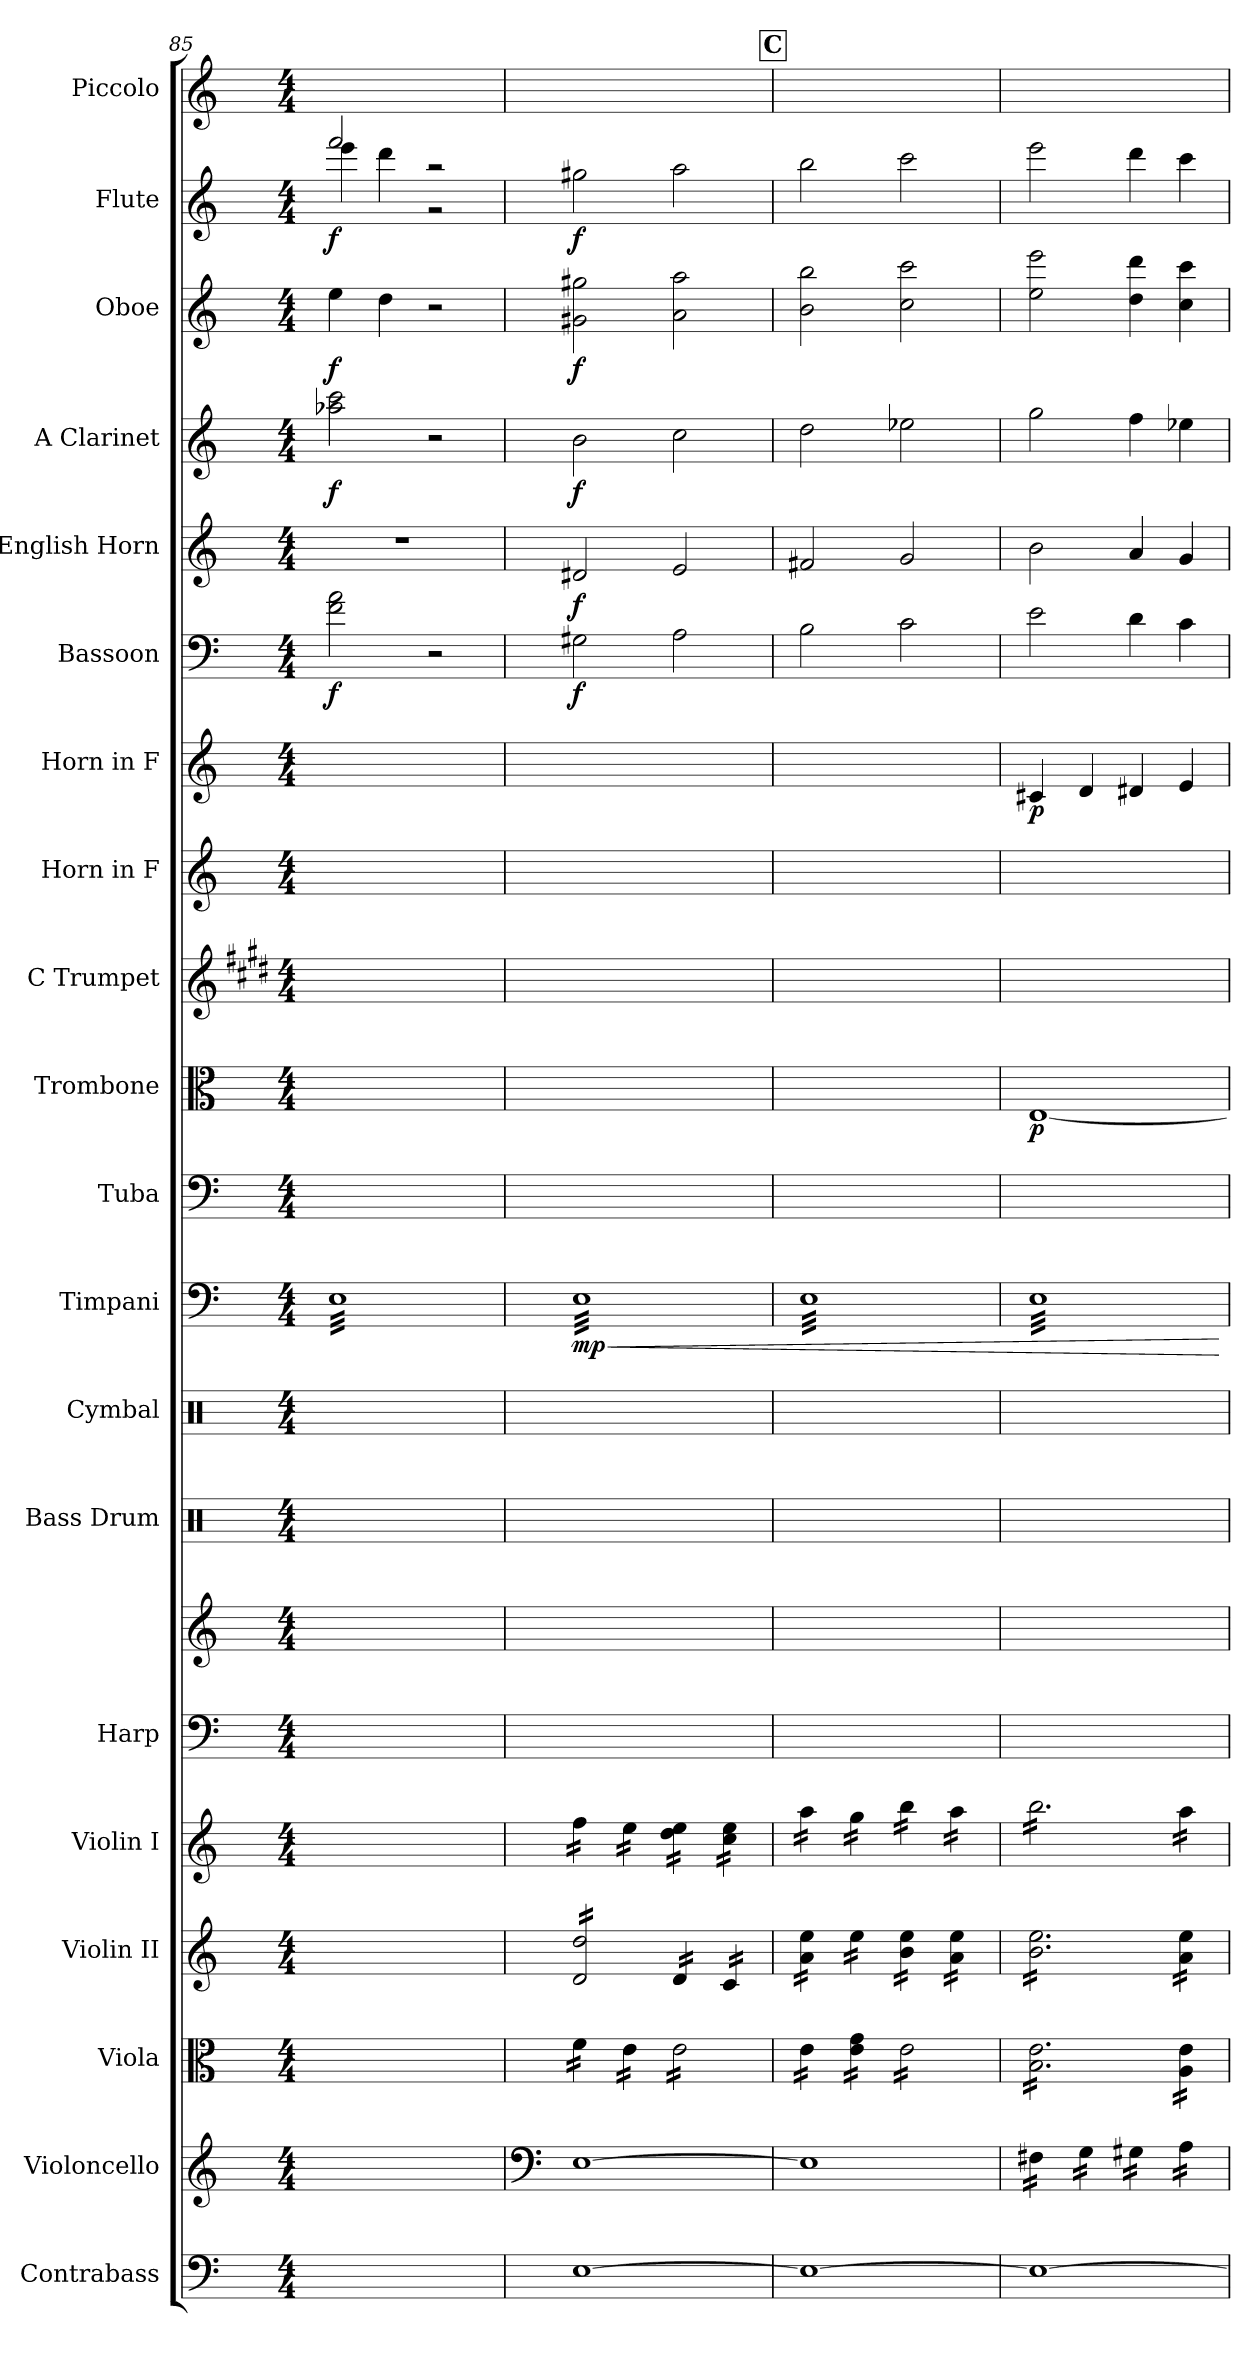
**kern	**kern	**kern	**kern	**kern	**kern	**kern	**kern	**kern	**kern	**dynam	**kern	**kern	**dynam	**kern	**kern	**kern	**dynam	**kern	**dynam	**kern	**dynam	**kern	**dynam	**kern	**dynam	**kern	**dynam	**kern
*part20	*part19	*part18	*part17	*part16	*part15	*part15	*part14	*part13	*part12	*part12	*part11	*part10	*part10	*part9	*part8	*part7	*part7	*part6	*part6	*part5	*part5	*part4	*part4	*part3	*part3	*part2	*part2	*part1
*staff21	*staff20	*staff19	*staff18	*staff17	*staff16	*staff15	*staff14	*staff13	*staff12	*staff12	*staff11	*staff10	*staff10	*staff9	*staff8	*staff7	*staff7	*staff6	*staff6	*staff5	*staff5	*staff4	*staff4	*staff3	*staff3	*staff2	*staff2	*staff1
*I"Contrabass	*I"Violoncello	*I"Viola	*I"Violin II	*I"Violin I	*I"Harp	*	*I"Bass Drum	*I"Cymbal	*I"Timpani	*	*I"Tuba	*I"Trombone	*	*I"C Trumpet	*I"Horn in F	*I"Horn in F	*	*I"Bassoon	*	*I"English Horn	*	*I"A Clarinet	*	*I"Oboe	*	*I"Flute	*	*I"Piccolo
*I'Cb.	*I'Vlc.	*I'Vla.	*I'Vln.II	*I'Vln.I	*I'Hrp.	*	*I'B. Dr.	*I'Cym.	*I'Timp.	*	*I'Tba.	*I'Trb.	*	*I'C Tpt.	*	*	*	*I'Bsn.	*	*I'E. Hn.	*	*I'A Cl.	*	*I'Ob.	*	*I'Fl.	*	*I'Picc.
*clefF4	*clefG2	*clefC3	*clefG2	*clefG2	*clefF4	*clefG2	*clefX	*clefX	*clefF4	*	*clefF4	*clefC3	*	*clefG2	*clefG2	*clefG2	*	*clefF4	*	*clefG2	*	*clefG2	*	*clefG2	*	*clefG2	*	*clefG2
*ITrd7c12	*	*	*	*	*	*	*	*	*	*	*	*	*	*	*ITrd4c7	*ITrd4c7	*	*	*	*ITrd4c7	*	*ITrd2c3	*	*	*	*	*	*ITrd-7c-12
*k[]	*k[]	*k[]	*k[]	*k[]	*k[]	*k[]	*k[]	*k[]	*k[]	*	*k[]	*k[]	*	*k[f#c#g#d#]	*k[b-]	*k[b-]	*	*k[]	*	*k[b-]	*	*k[f#c#g#]	*	*k[]	*	*k[]	*	*k[]
*M4/4	*M4/4	*M4/4	*M4/4	*M4/4	*M4/4	*M4/4	*M4/4	*M4/4	*M4/4	*	*M4/4	*M4/4	*	*M4/4	*M4/4	*M4/4	*	*M4/4	*	*M4/4	*	*M4/4	*	*M4/4	*	*M4/4	*	*M4/4
=85	=85	=85	=85	=85	=85	=85	=85	=85	=85	=85	=85	=85	=85	=85	=85	=85	=85	=85	=85	=85	=85	=85	=85	=85	=85	=85	=85	=85
*	*	*	*	*	*	*	*	*	*	*	*	*	*	*	*	*	*	*	*	*	*	*	*	*	*	*^	*	*
!	!	!	!	!	!	!	!	!	!	!	!	!	!	!	!	!	!	!	!LO:DY:b	!	!	!	!LO:DY:b	!	!LO:DY:b	!	!	!LO:DY:b	!
*	*	*	*	*	*	*	*	*	*tremolo	*	*	*	*	*	*	*	*	*	*	*	*	*	*	*	*	*	*	*	*
1ryy	1ryy	1ryy	1ryy	1ryy	1ryy	1ryy	1ryy	1ryy	32ELLL	.	1ryy	1ryy	.	1ryy	1ryy	1ryy	.	2f\ 2a\	f	1r	.	2ffn\ 2aa\	f	4ee\	f	2fff/	4eee\	f	1ryy
.	.	.	.	.	.	.	.	.	32E	.	.	.	.	.	.	.	.	.	.	.	.	.	.	.	.	.	.	.	.
.	.	.	.	.	.	.	.	.	32E	.	.	.	.	.	.	.	.	.	.	.	.	.	.	.	.	.	.	.	.
.	.	.	.	.	.	.	.	.	32E	.	.	.	.	.	.	.	.	.	.	.	.	.	.	.	.	.	.	.	.
.	.	.	.	.	.	.	.	.	32E	.	.	.	.	.	.	.	.	.	.	.	.	.	.	.	.	.	.	.	.
.	.	.	.	.	.	.	.	.	32E	.	.	.	.	.	.	.	.	.	.	.	.	.	.	.	.	.	.	.	.
.	.	.	.	.	.	.	.	.	32E	.	.	.	.	.	.	.	.	.	.	.	.	.	.	.	.	.	.	.	.
.	.	.	.	.	.	.	.	.	32E	.	.	.	.	.	.	.	.	.	.	.	.	.	.	.	.	.	.	.	.
.	.	.	.	.	.	.	.	.	32E	.	.	.	.	.	.	.	.	.	.	.	.	.	.	4dd\	.	.	4ddd\	.	.
.	.	.	.	.	.	.	.	.	32E	.	.	.	.	.	.	.	.	.	.	.	.	.	.	.	.	.	.	.	.
.	.	.	.	.	.	.	.	.	32E	.	.	.	.	.	.	.	.	.	.	.	.	.	.	.	.	.	.	.	.
.	.	.	.	.	.	.	.	.	32E	.	.	.	.	.	.	.	.	.	.	.	.	.	.	.	.	.	.	.	.
.	.	.	.	.	.	.	.	.	32E	.	.	.	.	.	.	.	.	.	.	.	.	.	.	.	.	.	.	.	.
.	.	.	.	.	.	.	.	.	32E	.	.	.	.	.	.	.	.	.	.	.	.	.	.	.	.	.	.	.	.
.	.	.	.	.	.	.	.	.	32E	.	.	.	.	.	.	.	.	.	.	.	.	.	.	.	.	.	.	.	.
.	.	.	.	.	.	.	.	.	32E	.	.	.	.	.	.	.	.	.	.	.	.	.	.	.	.	.	.	.	.
.	.	.	.	.	.	.	.	.	32E	.	.	.	.	.	.	.	.	2r	.	.	.	2r	.	2r	.	2r	2r	.	.
.	.	.	.	.	.	.	.	.	32E	.	.	.	.	.	.	.	.	.	.	.	.	.	.	.	.	.	.	.	.
.	.	.	.	.	.	.	.	.	32E	.	.	.	.	.	.	.	.	.	.	.	.	.	.	.	.	.	.	.	.
.	.	.	.	.	.	.	.	.	32E	.	.	.	.	.	.	.	.	.	.	.	.	.	.	.	.	.	.	.	.
.	.	.	.	.	.	.	.	.	32E	.	.	.	.	.	.	.	.	.	.	.	.	.	.	.	.	.	.	.	.
.	.	.	.	.	.	.	.	.	32E	.	.	.	.	.	.	.	.	.	.	.	.	.	.	.	.	.	.	.	.
.	.	.	.	.	.	.	.	.	32E	.	.	.	.	.	.	.	.	.	.	.	.	.	.	.	.	.	.	.	.
.	.	.	.	.	.	.	.	.	32E	.	.	.	.	.	.	.	.	.	.	.	.	.	.	.	.	.	.	.	.
.	.	.	.	.	.	.	.	.	32E	.	.	.	.	.	.	.	.	.	.	.	.	.	.	.	.	.	.	.	.
.	.	.	.	.	.	.	.	.	32E	.	.	.	.	.	.	.	.	.	.	.	.	.	.	.	.	.	.	.	.
.	.	.	.	.	.	.	.	.	32E	.	.	.	.	.	.	.	.	.	.	.	.	.	.	.	.	.	.	.	.
.	.	.	.	.	.	.	.	.	32E	.	.	.	.	.	.	.	.	.	.	.	.	.	.	.	.	.	.	.	.
.	.	.	.	.	.	.	.	.	32E	.	.	.	.	.	.	.	.	.	.	.	.	.	.	.	.	.	.	.	.
.	.	.	.	.	.	.	.	.	32E	.	.	.	.	.	.	.	.	.	.	.	.	.	.	.	.	.	.	.	.
.	.	.	.	.	.	.	.	.	32E	.	.	.	.	.	.	.	.	.	.	.	.	.	.	.	.	.	.	.	.
.	.	.	.	.	.	.	.	.	32EJJJ	.	.	.	.	.	.	.	.	.	.	.	.	.	.	.	.	.	.	.	.
*	*	*	*	*	*	*	*	*	*	*	*	*	*	*	*	*	*	*	*	*	*	*	*	*	*	*v	*v	*	*
!!LO:PB:g=z
!!LO:REH:place=s1:a:fs=14:t=C:qo=4
=86	=86	=86	=86	=86	=86	=86	=86	=86	=86	=86	=86	=86	=86	=86	=86	=86	=86	=86	=86	=86	=86	=86	=86	=86	=86	=86	=86	=86
*	*clefF4	*	*	*	*	*	*	*	*	*	*	*	*	*	*	*	*	*	*	*	*	*	*	*	*	*	*	*
*	*	*	*	*	*	*	*	*	*	*	*	*	*	*	*	*	*	*	*	*	*	*	*	*	*	*^	*	*
!	!	!	!	!	!	!	!	!	!	!LO:HP:b	!	!	!	!	!	!	!	!	!	!	!	!	!	!	!	!	!	!	!
!	!	!	!	!	!	!	!	!	!	!LO:DY:n=1:b	!	!	!	!	!	!	!	!	!LO:DY:b	!	!LO:DY:b	!	!LO:DY:b	!	!LO:DY:b	!	!	!LO:DY:b	!
*	*	*	*	*	*	*	*	*	*	*	*	*	*	*	*	*	*	*	*	*	*	*	*	*	*	*v	*v	*	*
*	*	*tremolo	*	*	*	*	*	*	*	*	*	*	*	*	*	*	*	*	*	*	*	*	*	*	*	*	*	*
*	*	*	*tremolo	*	*	*	*	*	*	*	*	*	*	*	*	*	*	*	*	*	*	*	*	*	*	*	*	*
*	*	*	*	*tremolo	*	*	*	*	*	*	*	*	*	*	*	*	*	*	*	*	*	*	*	*	*	*	*	*
[1EE	[1E	16f\LL	16d/ 16dd/LL	16ff\LL	1ryy	1ryy	1ryy	1ryy	32ELLL	< mp	1ryy	1ryy	.	1ryy	1ryy	1ryy	.	2G#X\	f	2G#X/	f	2g#\	f	2g#X\ 2gg#X\	f	2gg#X\	f	1ryy
.	.	.	.	.	.	.	.	.	32E	.	.	.	.	.	.	.	.	.	.	.	.	.	.	.	.	.	.	.
.	.	16f\	16d/ 16dd/	16ff\	.	.	.	.	32E	.	.	.	.	.	.	.	.	.	.	.	.	.	.	.	.	.	.	.
.	.	.	.	.	.	.	.	.	32E	.	.	.	.	.	.	.	.	.	.	.	.	.	.	.	.	.	.	.
.	.	16f\	16d/ 16dd/	16ff\	.	.	.	.	32E	.	.	.	.	.	.	.	.	.	.	.	.	.	.	.	.	.	.	.
.	.	.	.	.	.	.	.	.	32E	.	.	.	.	.	.	.	.	.	.	.	.	.	.	.	.	.	.	.
.	.	16f\JJ	16d/ 16dd/	16ff\JJ	.	.	.	.	32E	.	.	.	.	.	.	.	.	.	.	.	.	.	.	.	.	.	.	.
.	.	.	.	.	.	.	.	.	32E	.	.	.	.	.	.	.	.	.	.	.	.	.	.	.	.	.	.	.
.	.	16e\LL	16d/ 16dd/	16ee\LL	.	.	.	.	32E	.	.	.	.	.	.	.	.	.	.	.	.	.	.	.	.	.	.	.
.	.	.	.	.	.	.	.	.	32E	.	.	.	.	.	.	.	.	.	.	.	.	.	.	.	.	.	.	.
.	.	16e\	16d/ 16dd/	16ee\	.	.	.	.	32E	.	.	.	.	.	.	.	.	.	.	.	.	.	.	.	.	.	.	.
.	.	.	.	.	.	.	.	.	32E	.	.	.	.	.	.	.	.	.	.	.	.	.	.	.	.	.	.	.
.	.	16e\	16d/ 16dd/	16ee\	.	.	.	.	32E	.	.	.	.	.	.	.	.	.	.	.	.	.	.	.	.	.	.	.
.	.	.	.	.	.	.	.	.	32E	.	.	.	.	.	.	.	.	.	.	.	.	.	.	.	.	.	.	.
.	.	16e\JJ	16d/ 16dd/JJ	16ee\JJ	.	.	.	.	32E	.	.	.	.	.	.	.	.	.	.	.	.	.	.	.	.	.	.	.
.	.	.	.	.	.	.	.	.	32E	.	.	.	.	.	.	.	.	.	.	.	.	.	.	.	.	.	.	.
.	.	16e\LL	16d/LL	16dd\ 16ee\LL	.	.	.	.	32E	.	.	.	.	.	.	.	.	2A\	.	2A/	.	2a\	.	2a\ 2aa\	.	2aa\	.	.
.	.	.	.	.	.	.	.	.	32E	.	.	.	.	.	.	.	.	.	.	.	.	.	.	.	.	.	.	.
.	.	16e\	16d/	16dd\ 16ee\	.	.	.	.	32E	.	.	.	.	.	.	.	.	.	.	.	.	.	.	.	.	.	.	.
.	.	.	.	.	.	.	.	.	32E	.	.	.	.	.	.	.	.	.	.	.	.	.	.	.	.	.	.	.
.	.	16e\	16d/	16dd\ 16ee\	.	.	.	.	32E	.	.	.	.	.	.	.	.	.	.	.	.	.	.	.	.	.	.	.
.	.	.	.	.	.	.	.	.	32E	.	.	.	.	.	.	.	.	.	.	.	.	.	.	.	.	.	.	.
.	.	16e\	16d/JJ	16dd\ 16ee\JJ	.	.	.	.	32E	.	.	.	.	.	.	.	.	.	.	.	.	.	.	.	.	.	.	.
.	.	.	.	.	.	.	.	.	32E	.	.	.	.	.	.	.	.	.	.	.	.	.	.	.	.	.	.	.
.	.	16e\	16c/LL	16cc\ 16ee\LL	.	.	.	.	32E	.	.	.	.	.	.	.	.	.	.	.	.	.	.	.	.	.	.	.
.	.	.	.	.	.	.	.	.	32E	.	.	.	.	.	.	.	.	.	.	.	.	.	.	.	.	.	.	.
.	.	16e\	16c/	16cc\ 16ee\	.	.	.	.	32E	.	.	.	.	.	.	.	.	.	.	.	.	.	.	.	.	.	.	.
.	.	.	.	.	.	.	.	.	32E	.	.	.	.	.	.	.	.	.	.	.	.	.	.	.	.	.	.	.
.	.	16e\	16c/	16cc\ 16ee\	.	.	.	.	32E	.	.	.	.	.	.	.	.	.	.	.	.	.	.	.	.	.	.	.
.	.	.	.	.	.	.	.	.	32E	.	.	.	.	.	.	.	.	.	.	.	.	.	.	.	.	.	.	.
.	.	16e\JJ	16c/JJ	16cc\ 16ee\JJ	.	.	.	.	32E	.	.	.	.	.	.	.	.	.	.	.	.	.	.	.	.	.	.	.
.	.	.	.	.	.	.	.	.	32EJJJ	.	.	.	.	.	.	.	.	.	.	.	.	.	.	.	.	.	.	.
=87	=87	=87	=87	=87	=87	=87	=87	=87	=87	=87	=87	=87	=87	=87	=87	=87	=87	=87	=87	=87	=87	=87	=87	=87	=87	=87	=87	=87
1EE_	1E]	16e\LL	16a\ 16ee\LL	16aa\LL	1ryy	1ryy	1ryy	1ryy	32ELLL	.	1ryy	1ryy	.	1ryy	1ryy	1ryy	.	2B\	.	2Bn/	.	2b\	.	2b\ 2bb\	.	2bb\	.	1ryy
.	.	.	.	.	.	.	.	.	32E	.	.	.	.	.	.	.	.	.	.	.	.	.	.	.	.	.	.	.
.	.	16e\	16a\ 16ee\	16aa\	.	.	.	.	32E	.	.	.	.	.	.	.	.	.	.	.	.	.	.	.	.	.	.	.
.	.	.	.	.	.	.	.	.	32E	.	.	.	.	.	.	.	.	.	.	.	.	.	.	.	.	.	.	.
.	.	16e\	16a\ 16ee\	16aa\	.	.	.	.	32E	.	.	.	.	.	.	.	.	.	.	.	.	.	.	.	.	.	.	.
.	.	.	.	.	.	.	.	.	32E	.	.	.	.	.	.	.	.	.	.	.	.	.	.	.	.	.	.	.
.	.	16e\JJ	16a\ 16ee\JJ	16aa\JJ	.	.	.	.	32E	.	.	.	.	.	.	.	.	.	.	.	.	.	.	.	.	.	.	.
.	.	.	.	.	.	.	.	.	32E	.	.	.	.	.	.	.	.	.	.	.	.	.	.	.	.	.	.	.
.	.	16e\ 16g\LL	16ee\LL	16gg\LL	.	.	.	.	32E	.	.	.	.	.	.	.	.	.	.	.	.	.	.	.	.	.	.	.
.	.	.	.	.	.	.	.	.	32E	.	.	.	.	.	.	.	.	.	.	.	.	.	.	.	.	.	.	.
.	.	16e\ 16g\	16ee\	16gg\	.	.	.	.	32E	.	.	.	.	.	.	.	.	.	.	.	.	.	.	.	.	.	.	.
.	.	.	.	.	.	.	.	.	32E	.	.	.	.	.	.	.	.	.	.	.	.	.	.	.	.	.	.	.
.	.	16e\ 16g\	16ee\	16gg\	.	.	.	.	32E	.	.	.	.	.	.	.	.	.	.	.	.	.	.	.	.	.	.	.
.	.	.	.	.	.	.	.	.	32E	.	.	.	.	.	.	.	.	.	.	.	.	.	.	.	.	.	.	.
.	.	16e\ 16g\JJ	16ee\JJ	16gg\JJ	.	.	.	.	32E	.	.	.	.	.	.	.	.	.	.	.	.	.	.	.	.	.	.	.
.	.	.	.	.	.	.	.	.	32E	.	.	.	.	.	.	.	.	.	.	.	.	.	.	.	.	.	.	.
.	.	16e\LL	16b\ 16ee\LL	16bb\LL	.	.	.	.	32E	.	.	.	.	.	.	.	.	2c\	.	2c/	.	2ccn\	.	2cc\ 2ccc\	.	2ccc\	.	.
.	.	.	.	.	.	.	.	.	32E	.	.	.	.	.	.	.	.	.	.	.	.	.	.	.	.	.	.	.
.	.	16e\	16b\ 16ee\	16bb\	.	.	.	.	32E	.	.	.	.	.	.	.	.	.	.	.	.	.	.	.	.	.	.	.
.	.	.	.	.	.	.	.	.	32E	.	.	.	.	.	.	.	.	.	.	.	.	.	.	.	.	.	.	.
.	.	16e\	16b\ 16ee\	16bb\	.	.	.	.	32E	.	.	.	.	.	.	.	.	.	.	.	.	.	.	.	.	.	.	.
.	.	.	.	.	.	.	.	.	32E	.	.	.	.	.	.	.	.	.	.	.	.	.	.	.	.	.	.	.
.	.	16e\	16b\ 16ee\JJ	16bb\JJ	.	.	.	.	32E	.	.	.	.	.	.	.	.	.	.	.	.	.	.	.	.	.	.	.
.	.	.	.	.	.	.	.	.	32E	.	.	.	.	.	.	.	.	.	.	.	.	.	.	.	.	.	.	.
.	.	16e\	16a\ 16ee\LL	16aa\LL	.	.	.	.	32E	.	.	.	.	.	.	.	.	.	.	.	.	.	.	.	.	.	.	.
.	.	.	.	.	.	.	.	.	32E	.	.	.	.	.	.	.	.	.	.	.	.	.	.	.	.	.	.	.
.	.	16e\	16a\ 16ee\	16aa\	.	.	.	.	32E	.	.	.	.	.	.	.	.	.	.	.	.	.	.	.	.	.	.	.
.	.	.	.	.	.	.	.	.	32E	.	.	.	.	.	.	.	.	.	.	.	.	.	.	.	.	.	.	.
.	.	16e\	16a\ 16ee\	16aa\	.	.	.	.	32E	.	.	.	.	.	.	.	.	.	.	.	.	.	.	.	.	.	.	.
.	.	.	.	.	.	.	.	.	32E	.	.	.	.	.	.	.	.	.	.	.	.	.	.	.	.	.	.	.
.	.	16e\JJ	16a\ 16ee\JJ	16aa\JJ	.	.	.	.	32E	.	.	.	.	.	.	.	.	.	.	.	.	.	.	.	.	.	.	.
.	.	.	.	.	.	.	.	.	32EJJJ	.	.	.	.	.	.	.	.	.	.	.	.	.	.	.	.	.	.	.
=88	=88	=88	=88	=88	=88	=88	=88	=88	=88	=88	=88	=88	=88	=88	=88	=88	=88	=88	=88	=88	=88	=88	=88	=88	=88	=88	=88	=88
!	!	!	!	!	!	!	!	!	!	!	!	!	!LO:DY:b	!	!	!	!LO:DY:b	!	!	!	!	!	!	!	!	!	!	!
*	*tremolo	*	*	*	*	*	*	*	*	*	*	*	*	*	*	*	*	*	*	*	*	*	*	*	*	*	*	*
1EE_	16F#X\LL	16B\ 16e\LL	16b\ 16ee\LL	16bb\LL	1ryy	1ryy	1ryy	1ryy	32ELLL	.	1ryy	[1E	p	1ryy	1ryy	4F#X/	p	2e\	.	2e\	.	2ee\	.	2ee\ 2eee\	.	2eee\	.	1ryy
.	.	.	.	.	.	.	.	.	32E	.	.	.	.	.	.	.	.	.	.	.	.	.	.	.	.	.	.	.
.	16F#X\	16B\ 16e\	16b\ 16ee\	16bb\	.	.	.	.	32E	.	.	.	.	.	.	.	.	.	.	.	.	.	.	.	.	.	.	.
.	.	.	.	.	.	.	.	.	32E	.	.	.	.	.	.	.	.	.	.	.	.	.	.	.	.	.	.	.
.	16F#X\	16B\ 16e\	16b\ 16ee\	16bb\	.	.	.	.	32E	.	.	.	.	.	.	.	.	.	.	.	.	.	.	.	.	.	.	.
.	.	.	.	.	.	.	.	.	32E	.	.	.	.	.	.	.	.	.	.	.	.	.	.	.	.	.	.	.
.	16F#X\JJ	16B\ 16e\	16b\ 16ee\	16bb\	.	.	.	.	32E	.	.	.	.	.	.	.	.	.	.	.	.	.	.	.	.	.	.	.
.	.	.	.	.	.	.	.	.	32E	.	.	.	.	.	.	.	.	.	.	.	.	.	.	.	.	.	.	.
.	16G\LL	16B\ 16e\	16b\ 16ee\	16bb\	.	.	.	.	32E	.	.	.	.	.	.	4G/	.	.	.	.	.	.	.	.	.	.	.	.
.	.	.	.	.	.	.	.	.	32E	.	.	.	.	.	.	.	.	.	.	.	.	.	.	.	.	.	.	.
.	16G\	16B\ 16e\	16b\ 16ee\	16bb\	.	.	.	.	32E	.	.	.	.	.	.	.	.	.	.	.	.	.	.	.	.	.	.	.
.	.	.	.	.	.	.	.	.	32E	.	.	.	.	.	.	.	.	.	.	.	.	.	.	.	.	.	.	.
.	16G\	16B\ 16e\	16b\ 16ee\	16bb\	.	.	.	.	32E	.	.	.	.	.	.	.	.	.	.	.	.	.	.	.	.	.	.	.
.	.	.	.	.	.	.	.	.	32E	.	.	.	.	.	.	.	.	.	.	.	.	.	.	.	.	.	.	.
.	16G\JJ	16B\ 16e\	16b\ 16ee\	16bb\	.	.	.	.	32E	.	.	.	.	.	.	.	.	.	.	.	.	.	.	.	.	.	.	.
.	.	.	.	.	.	.	.	.	32E	.	.	.	.	.	.	.	.	.	.	.	.	.	.	.	.	.	.	.
.	16G#X\LL	16B\ 16e\	16b\ 16ee\	16bb\	.	.	.	.	32E	.	.	.	.	.	.	4G#X/	.	4d\	.	4d/	.	4dd\	.	4dd\ 4ddd\	.	4ddd\	.	.
.	.	.	.	.	.	.	.	.	32E	.	.	.	.	.	.	.	.	.	.	.	.	.	.	.	.	.	.	.
.	16G#X\	16B\ 16e\	16b\ 16ee\	16bb\	.	.	.	.	32E	.	.	.	.	.	.	.	.	.	.	.	.	.	.	.	.	.	.	.
.	.	.	.	.	.	.	.	.	32E	.	.	.	.	.	.	.	.	.	.	.	.	.	.	.	.	.	.	.
.	16G#X\	16B\ 16e\	16b\ 16ee\	16bb\	.	.	.	.	32E	.	.	.	.	.	.	.	.	.	.	.	.	.	.	.	.	.	.	.
.	.	.	.	.	.	.	.	.	32E	.	.	.	.	.	.	.	.	.	.	.	.	.	.	.	.	.	.	.
.	16G#X\JJ	16B\ 16e\JJ	16b\ 16ee\JJ	16bb\JJ	.	.	.	.	32E	.	.	.	.	.	.	.	.	.	.	.	.	.	.	.	.	.	.	.
.	.	.	.	.	.	.	.	.	32E	.	.	.	.	.	.	.	.	.	.	.	.	.	.	.	.	.	.	.
.	16A\LL	16A\ 16e\LL	16a\ 16ee\LL	16aa\LL	.	.	.	.	32E	.	.	.	.	.	.	4A/	.	4c\	.	4c/	.	4ccn\	.	4cc\ 4ccc\	.	4ccc\	.	.
.	.	.	.	.	.	.	.	.	32E	.	.	.	.	.	.	.	.	.	.	.	.	.	.	.	.	.	.	.
.	16A\	16A\ 16e\	16a\ 16ee\	16aa\	.	.	.	.	32E	.	.	.	.	.	.	.	.	.	.	.	.	.	.	.	.	.	.	.
.	.	.	.	.	.	.	.	.	32E	.	.	.	.	.	.	.	.	.	.	.	.	.	.	.	.	.	.	.
.	16A\	16A\ 16e\	16a\ 16ee\	16aa\	.	.	.	.	32E	.	.	.	.	.	.	.	.	.	.	.	.	.	.	.	.	.	.	.
.	.	.	.	.	.	.	.	.	32E	.	.	.	.	.	.	.	.	.	.	.	.	.	.	.	.	.	.	.
.	16A\JJ	16A\ 16e\JJ	16a\ 16ee\JJ	16aa\JJ	.	.	.	.	32E	.	.	.	.	.	.	.	.	.	.	.	.	.	.	.	.	.	.	.
*	*	*	*	*Xtremolo	*	*	*	*	*	*	*	*	*	*	*	*	*	*	*	*	*	*	*	*	*	*	*	*
*	*	*	*Xtremolo	*	*	*	*	*	*	*	*	*	*	*	*	*	*	*	*	*	*	*	*	*	*	*	*	*
*	*	*Xtremolo	*	*	*	*	*	*	*	*	*	*	*	*	*	*	*	*	*	*	*	*	*	*	*	*	*	*
*	*Xtremolo	*	*	*	*	*	*	*	*	*	*	*	*	*	*	*	*	*	*	*	*	*	*	*	*	*	*	*
.	.	.	.	.	.	.	.	.	32EJJJ	.	.	.	.	.	.	.	.	.	.	.	.	.	.	.	.	.	.	.
*	*	*	*	*	*	*	*	*	*Xtremolo	*	*	*	*	*	*	*	*	*	*	*	*	*	*	*	*	*	*	*
.	.	.	.	.	.	.	.	.	.	[	.	.	.	.	.	.	.	.	.	.	.	.	.	.	.	.	.	.
=	=	=	=	=	=	=	=	=	=	=	=	=	=	=	=	=	=	=	=	=	=	=	=	=	=	=	=	=
*-	*-	*-	*-	*-	*-	*-	*-	*-	*-	*-	*-	*-	*-	*-	*-	*-	*-	*-	*-	*-	*-	*-	*-	*-	*-	*-	*-	*-
